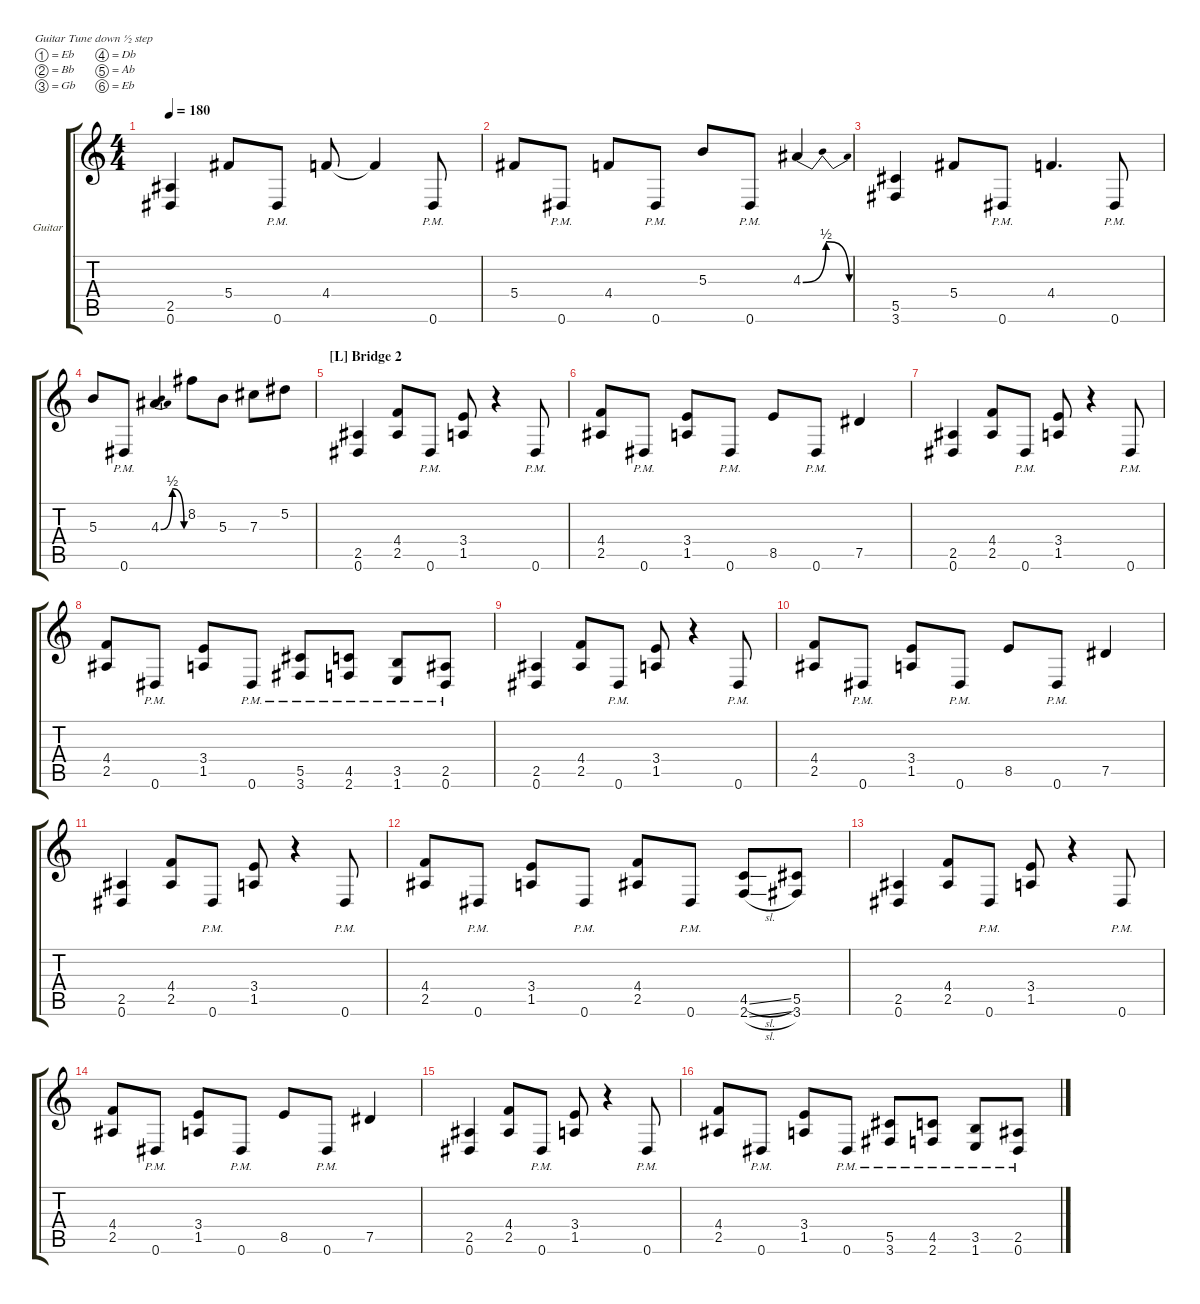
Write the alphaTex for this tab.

\hideDynamics
\bracketExtendMode groupsimilarinstruments
\firstSystemTrackNameOrientation horizontal
\otherSystemsTrackNameOrientation horizontal
\track ("Guillermo Izquierdo - Guitar" "Guitar") {instrument overdrivenguitar}
\staff {score tabs}
\tuning (Eb4 Bb3 Gb3 Db3 Ab2 Eb2)
\ts (4 4)
\tempo 180
\clef g2
\ks c
(2.5 0.6).4{dy f} 5.4.8 0.6{pm}.8 4.4.8 4.4{t}.4 0.6{pm}.8 |
5.4.8 0.6{pm}.8 4.4.8 0.6{pm}.8 5.3.8 0.6{pm}.8 4.3{be (bendrelease 0 0 9.6 2 20.4 2 30 0)}.4 |
(5.5 3.6).4 5.4.8 0.6{pm}.8 4.4.4{d} 0.6{pm}.8 |
5.3.8 0.6{pm}.8 4.3{be (bendrelease 0 0 10.2 2 20.4 2 30 0)}.4 8.2.8 5.3.8 7.3.8 5.2.8 |
\section ("L" "Bridge 2")
(2.5 0.6).4 (4.4 2.5).8 0.6{pm}.8 (3.4 1.5).8 r.4 0.6{pm}.8 |
(4.4 2.5).8 0.6{pm}.8 (3.4 1.5).8 0.6{pm}.8 8.5.8 0.6{pm}.8 7.5.4 |
(2.5 0.6).4 (4.4 2.5).8 0.6{pm}.8 (3.4 1.5).8 r.4 0.6{pm}.8 |
(4.4 2.5).8 0.6{pm}.8 (3.4 1.5).8 0.6{pm}.8 (5.5{pm} 3.6{pm}).8 (4.5{pm} 2.6{pm}).8 (3.5{pm} 1.6{pm}).8 (2.5{pm} 0.6{pm}).8 |
(2.5 0.6).4 (4.4 2.5).8 0.6{pm}.8 (3.4 1.5).8 r.4 0.6{pm}.8 |
(4.4 2.5).8 0.6{pm}.8 (3.4 1.5).8 0.6{pm}.8 8.5.8 0.6{pm}.8 7.5.4 |
(2.5 0.6).4 (4.4 2.5).8 0.6{pm}.8 (3.4 1.5).8 r.4 0.6{pm}.8 |
(4.4 2.5).8 0.6{pm}.8 (3.4 1.5).8 0.6{pm}.8 (4.4 2.5).8 0.6{pm}.8 (4.5{sl} 2.6{sl}).8 (5.5 3.6).8 |
(2.5 0.6).4 (4.4 2.5).8 0.6{pm}.8 (3.4 1.5).8 r.4 0.6{pm}.8 |
(4.4 2.5).8 0.6{pm}.8 (3.4 1.5).8 0.6{pm}.8 8.5.8 0.6{pm}.8 7.5.4 |
(2.5 0.6).4 (4.4 2.5).8 0.6{pm}.8 (3.4 1.5).8 r.4 0.6{pm}.8 |
(4.4 2.5).8 0.6{pm}.8 (3.4 1.5).8 0.6{pm}.8 (5.5{pm} 3.6{pm}).8 (4.5{pm} 2.6{pm}).8 (3.5{pm} 1.6{pm}).8 (2.5{pm} 0.6{pm}).8
